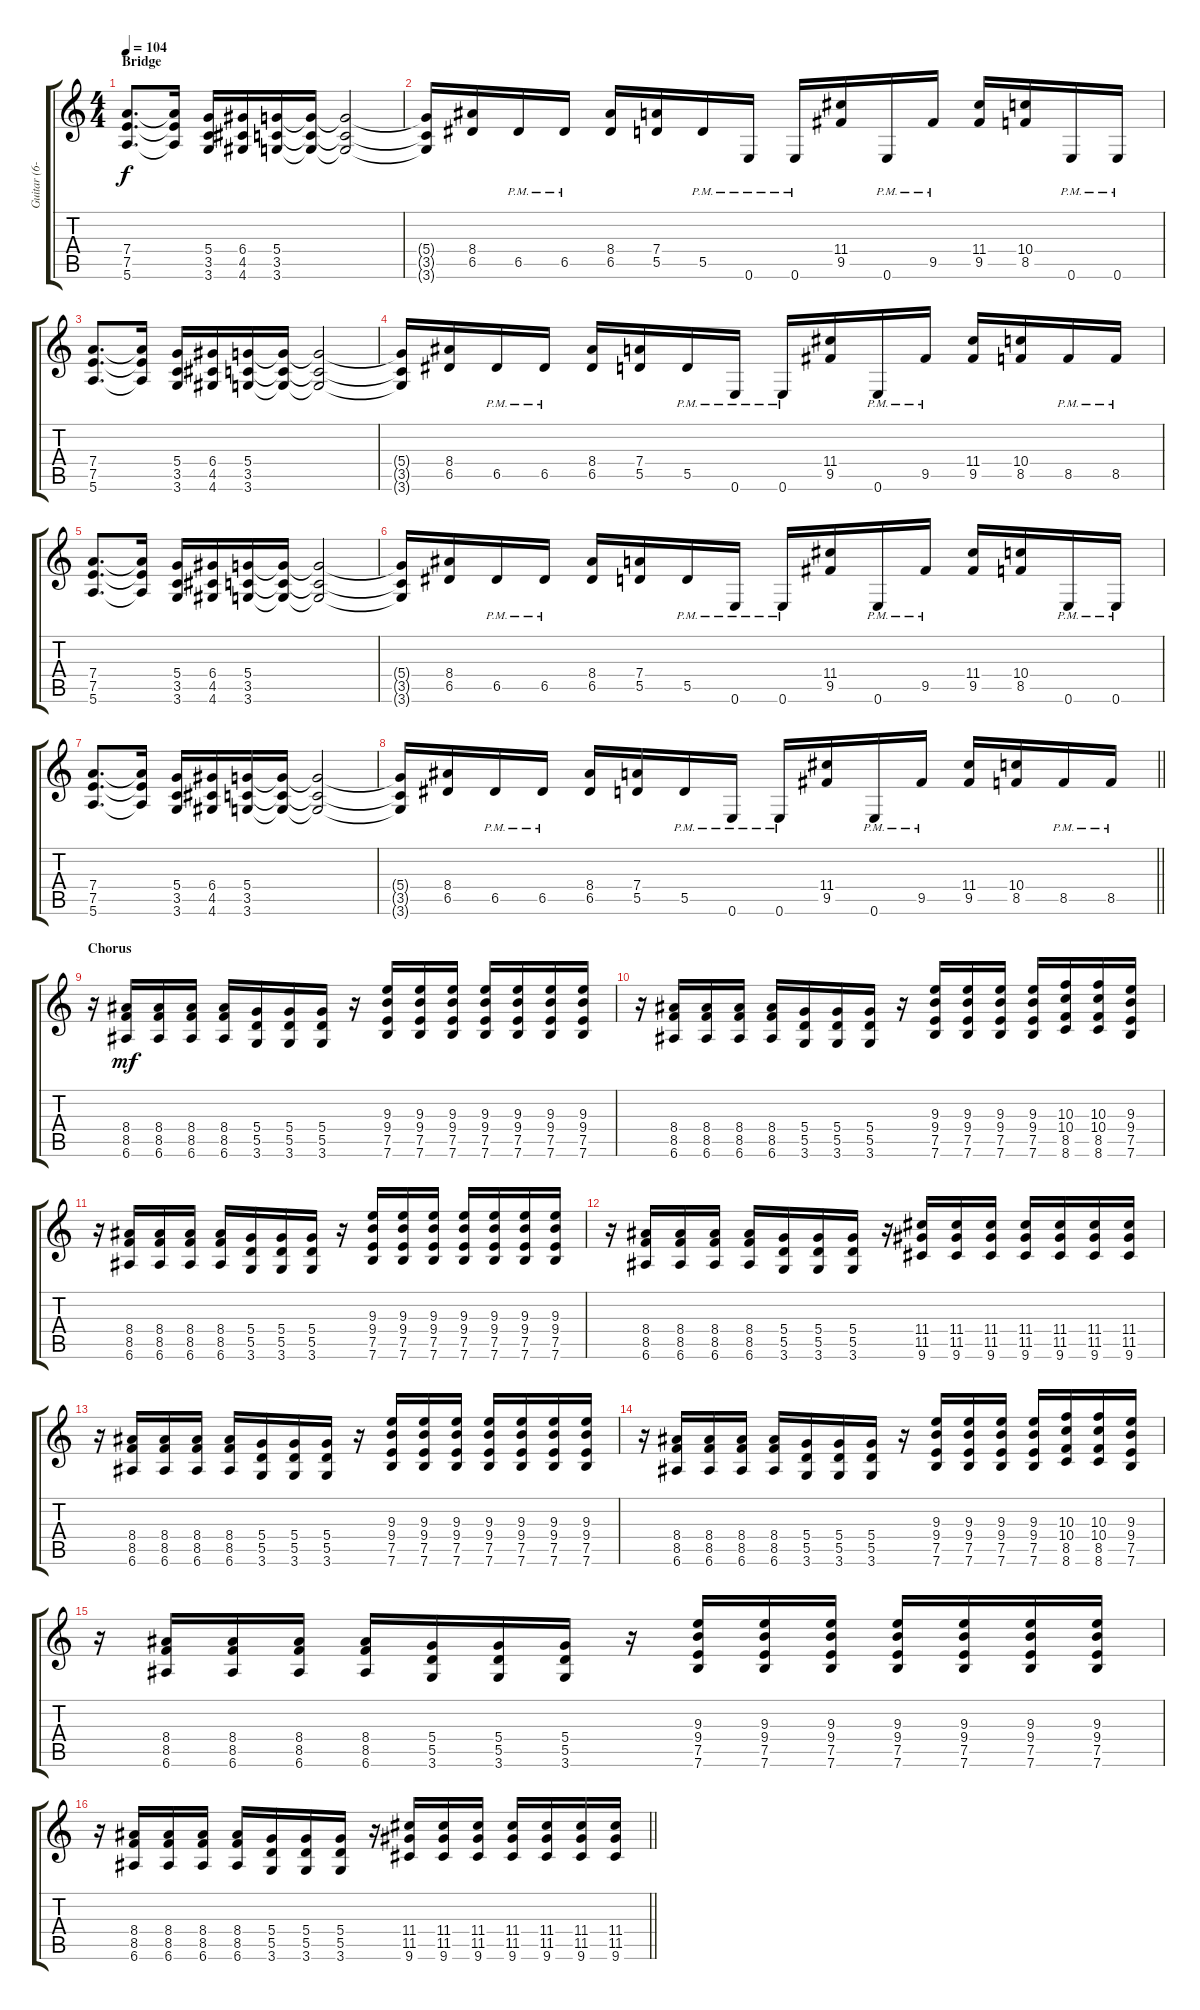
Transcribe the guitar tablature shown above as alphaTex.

\track ("Guitar (6-string)" "Guitar (6-") {instrument distortionguitar}
\staff {score tabs}
\tuning (E4 B3 G3 D3 A2 E2) {hide}
\ts (4 4)
\section ("" "Bridge")
\tempo 104
\clef g2
\ks c
(7.4 7.5 5.6).8{d dy f} (7.4{t} 7.5{t} 5.6{t}).16 (5.4 3.5 3.6).16 (6.4 4.5 4.6).16 (5.4 3.5 3.6).16 (5.4{t} 3.5{t} 3.6{t}).16 (5.4{t} 3.5{t} 3.6{t}).2 |
(5.4{t} 3.5{t} 3.6{t}).16 (8.4 6.5).16 6.5{pm}.16 6.5{pm}.16 (8.4 6.5).16 (7.4 5.5).16 5.5{pm}.16 0.6{pm}.16 0.6{pm}.16 (11.4 9.5).16 0.6{pm}.16 9.5{pm}.16 (11.4 9.5).16 (10.4 8.5).16 0.6{pm}.16 0.6{pm}.16 |
(7.4 7.5 5.6).8{d} (7.4{t} 7.5{t} 5.6{t}).16 (5.4 3.5 3.6).16 (6.4 4.5 4.6).16 (5.4 3.5 3.6).16 (5.4{t} 3.5{t} 3.6{t}).16 (5.4{t} 3.5{t} 3.6{t}).2 |
(5.4{t} 3.5{t} 3.6{t}).16 (8.4 6.5).16 6.5{pm}.16 6.5{pm}.16 (8.4 6.5).16 (7.4 5.5).16 5.5{pm}.16 0.6{pm}.16 0.6{pm}.16 (11.4 9.5).16 0.6{pm}.16 9.5{pm}.16 (11.4 9.5).16 (10.4 8.5).16 8.5{pm}.16 8.5{pm}.16 |
(7.4 7.5 5.6).8{d} (7.4{t} 7.5{t} 5.6{t}).16 (5.4 3.5 3.6).16 (6.4 4.5 4.6).16 (5.4 3.5 3.6).16 (5.4{t} 3.5{t} 3.6{t}).16 (5.4{t} 3.5{t} 3.6{t}).2 |
(5.4{t} 3.5{t} 3.6{t}).16 (8.4 6.5).16 6.5{pm}.16 6.5{pm}.16 (8.4 6.5).16 (7.4 5.5).16 5.5{pm}.16 0.6{pm}.16 0.6{pm}.16 (11.4 9.5).16 0.6{pm}.16 9.5{pm}.16 (11.4 9.5).16 (10.4 8.5).16 0.6{pm}.16 0.6{pm}.16 |
(7.4 7.5 5.6).8{d} (7.4{t} 7.5{t} 5.6{t}).16 (5.4 3.5 3.6).16 (6.4 4.5 4.6).16 (5.4 3.5 3.6).16 (5.4{t} 3.5{t} 3.6{t}).16 (5.4{t} 3.5{t} 3.6{t}).2 |
\barLineRight lightlight
(5.4{t} 3.5{t} 3.6{t}).16 (8.4 6.5).16 6.5{pm}.16 6.5{pm}.16 (8.4 6.5).16 (7.4 5.5).16 5.5{pm}.16 0.6{pm}.16 0.6{pm}.16 (11.4 9.5).16 0.6{pm}.16 9.5{pm}.16 (11.4 9.5).16 (10.4 8.5).16 8.5{pm}.16 8.5{pm}.16 |
\section ("" "Chorus")
r.16{volume 12} (8.4 8.5 6.6).16{dy mf} (8.4 8.5 6.6).16 (8.4 8.5 6.6).16 (8.4 8.5 6.6).16 (5.4 5.5 3.6).16 (5.4 5.5 3.6).16 (5.4 5.5 3.6).16 r.16 (9.3 9.4 7.5 7.6).16 (9.3 9.4 7.5 7.6).16 (9.3 9.4 7.5 7.6).16 (9.3 9.4 7.5 7.6).16 (9.3 9.4 7.5 7.6).16 (9.3 9.4 7.5 7.6).16 (9.3 9.4 7.5 7.6).16 |
r.16 (8.4 8.5 6.6).16 (8.4 8.5 6.6).16 (8.4 8.5 6.6).16 (8.4 8.5 6.6).16 (5.4 5.5 3.6).16 (5.4 5.5 3.6).16 (5.4 5.5 3.6).16 r.16 (9.3 9.4 7.5 7.6).16 (9.3 9.4 7.5 7.6).16 (9.3 9.4 7.5 7.6).16 (9.3 9.4 7.5 7.6).16 (10.3 10.4 8.5 8.6).16 (10.3 10.4 8.5 8.6).16 (9.3 9.4 7.5 7.6).16 |
r.16 (8.4 8.5 6.6).16 (8.4 8.5 6.6).16 (8.4 8.5 6.6).16 (8.4 8.5 6.6).16 (5.4 5.5 3.6).16 (5.4 5.5 3.6).16 (5.4 5.5 3.6).16 r.16 (9.3 9.4 7.5 7.6).16 (9.3 9.4 7.5 7.6).16 (9.3 9.4 7.5 7.6).16 (9.3 9.4 7.5 7.6).16 (9.3 9.4 7.5 7.6).16 (9.3 9.4 7.5 7.6).16 (9.3 9.4 7.5 7.6).16 |
r.16 (8.4 8.5 6.6).16 (8.4 8.5 6.6).16 (8.4 8.5 6.6).16 (8.4 8.5 6.6).16 (5.4 5.5 3.6).16 (5.4 5.5 3.6).16 (5.4 5.5 3.6).16 r.16 (11.4 11.5 9.6).16 (11.4 11.5 9.6).16 (11.4 11.5 9.6).16 (11.4 11.5 9.6).16 (11.4 11.5 9.6).16 (11.4 11.5 9.6).16 (11.4 11.5 9.6).16 |
r.16{volume 12} (8.4 8.5 6.6).16 (8.4 8.5 6.6).16 (8.4 8.5 6.6).16 (8.4 8.5 6.6).16 (5.4 5.5 3.6).16 (5.4 5.5 3.6).16 (5.4 5.5 3.6).16 r.16 (9.3 9.4 7.5 7.6).16 (9.3 9.4 7.5 7.6).16 (9.3 9.4 7.5 7.6).16 (9.3 9.4 7.5 7.6).16 (9.3 9.4 7.5 7.6).16 (9.3 9.4 7.5 7.6).16 (9.3 9.4 7.5 7.6).16 |
r.16 (8.4 8.5 6.6).16 (8.4 8.5 6.6).16 (8.4 8.5 6.6).16 (8.4 8.5 6.6).16 (5.4 5.5 3.6).16 (5.4 5.5 3.6).16 (5.4 5.5 3.6).16 r.16 (9.3 9.4 7.5 7.6).16 (9.3 9.4 7.5 7.6).16 (9.3 9.4 7.5 7.6).16 (9.3 9.4 7.5 7.6).16 (10.3 10.4 8.5 8.6).16 (10.3 10.4 8.5 8.6).16 (9.3 9.4 7.5 7.6).16 |
r.16{volume 12} (8.4 8.5 6.6).16 (8.4 8.5 6.6).16 (8.4 8.5 6.6).16 (8.4 8.5 6.6).16 (5.4 5.5 3.6).16 (5.4 5.5 3.6).16 (5.4 5.5 3.6).16 r.16 (9.3 9.4 7.5 7.6).16 (9.3 9.4 7.5 7.6).16 (9.3 9.4 7.5 7.6).16 (9.3 9.4 7.5 7.6).16 (9.3 9.4 7.5 7.6).16 (9.3 9.4 7.5 7.6).16 (9.3 9.4 7.5 7.6).16 |
\barLineRight lightlight
r.16 (8.4 8.5 6.6).16 (8.4 8.5 6.6).16 (8.4 8.5 6.6).16 (8.4 8.5 6.6).16 (5.4 5.5 3.6).16 (5.4 5.5 3.6).16 (5.4 5.5 3.6).16 r.16 (11.4 11.5 9.6).16 (11.4 11.5 9.6).16 (11.4 11.5 9.6).16 (11.4 11.5 9.6).16 (11.4 11.5 9.6).16 (11.4 11.5 9.6).16 (11.4 11.5 9.6).16
